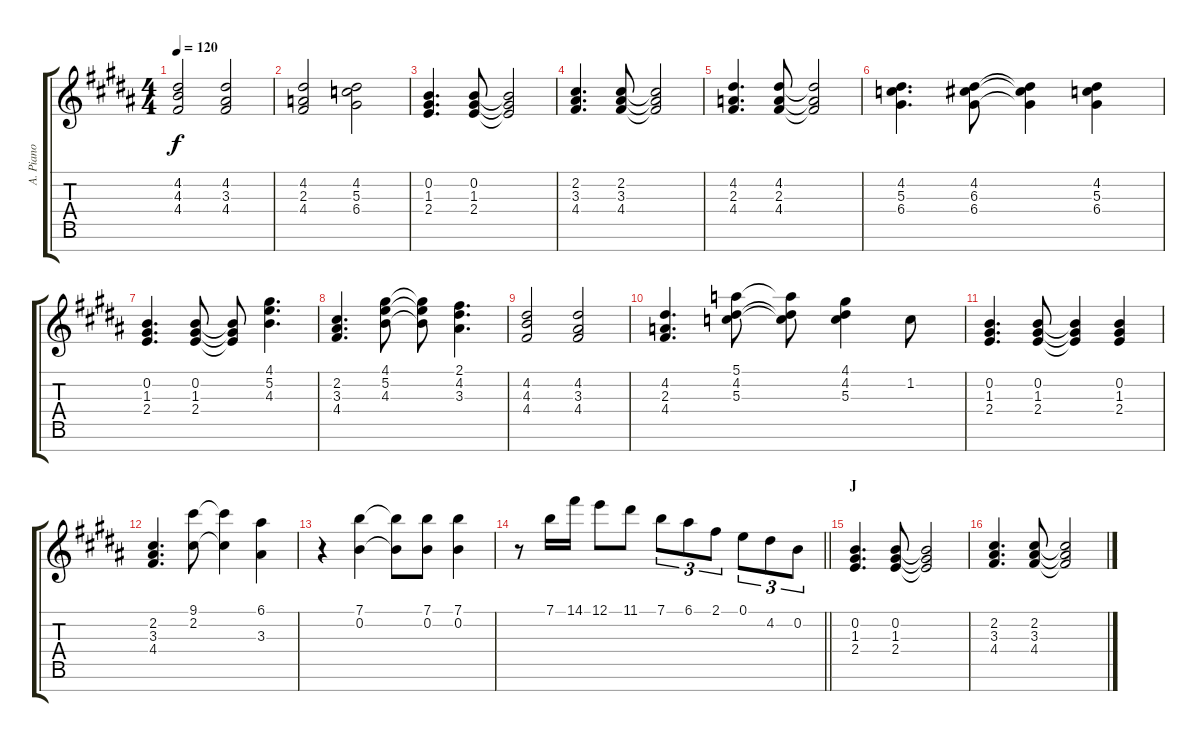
\track ("A. Piano" "A. Piano") {instrument acousticgrandpiano}
\staff {score tabs}
\tuning (E5 B4 G4 D4 A3 E3 B2) {hide}
\ts (4 4)
\tempo 120
\clef g2
\ks b
(4.2 4.3 4.4).2{dy f} (4.2 3.3 4.4).2 |
(4.2 2.3 4.4).2 (4.2 5.3 6.4).2 |
(0.2 1.3 2.4).4{d} (0.2 1.3 2.4).8 (0.2{t} 1.3{t} 2.4{t}).2 |
(2.2 3.3 4.4).4{d} (2.2 3.3 4.4).8 (2.2{t} 3.3{t} 4.4{t}).2 |
(4.2 2.3 4.4).4{d} (4.2 2.3 4.4).8 (4.2{t} 2.3{t} 4.4{t}).2 |
(4.2 5.3 6.4).4{d} (4.2 6.3 6.4).8 (4.2{t} 6.3{t} 6.4{t}).4 (4.2 5.3 6.4).4 |
(0.2 1.3 2.4).4{d} (0.2 1.3 2.4).8 (0.2{t} 1.3{t} 2.4{t}).8 (4.1 5.2 4.3).4{d} |
(2.2 3.3 4.4).4{d} (4.1 5.2 4.3).8 (4.1{t} 5.2{t} 4.3{t}).8 (2.1 4.2 3.3).4{d} |
(4.2 4.3 4.4).2 (4.2 3.3 4.4).2 |
(4.2 2.3 4.4).4{d} (5.1 4.2 5.3).8 (5.1{t} 4.2{t} 5.3{t}).8 (4.1 4.2 5.3).4 1.2.8 |
(0.2 1.3 2.4).4{d} (0.2 1.3 2.4).8 (0.2{t} 1.3{t} 2.4{t}).4 (0.2 1.3 2.4).4 |
(2.2 3.3 4.4).4{d} (9.1 2.2).8 (9.1{t} 2.2{t}).4 (6.1 3.3).4 |
r.4 (7.1 0.2).4 (7.1{t} 0.2{t}).8 (7.1 0.2).8 (7.1 0.2).4 |
\barLineRight lightlight
r.8 7.1.16 14.1.16 12.1.8 11.1.8 7.1.8{tu (3 2)} 6.1.8{tu (3 2)} 2.1.8{tu (3 2)} 0.1.8{tu (3 2)} 4.2.8{tu (3 2)} 0.2.8{tu (3 2)} |
\section ("" "J")
(0.2 1.3 2.4).4{d} (0.2 1.3 2.4).8 (0.2{t} 1.3{t} 2.4{t}).2 |
(2.2 3.3 4.4).4{d} (2.2 3.3 4.4).8 (2.2{t} 3.3{t} 4.4{t}).2
